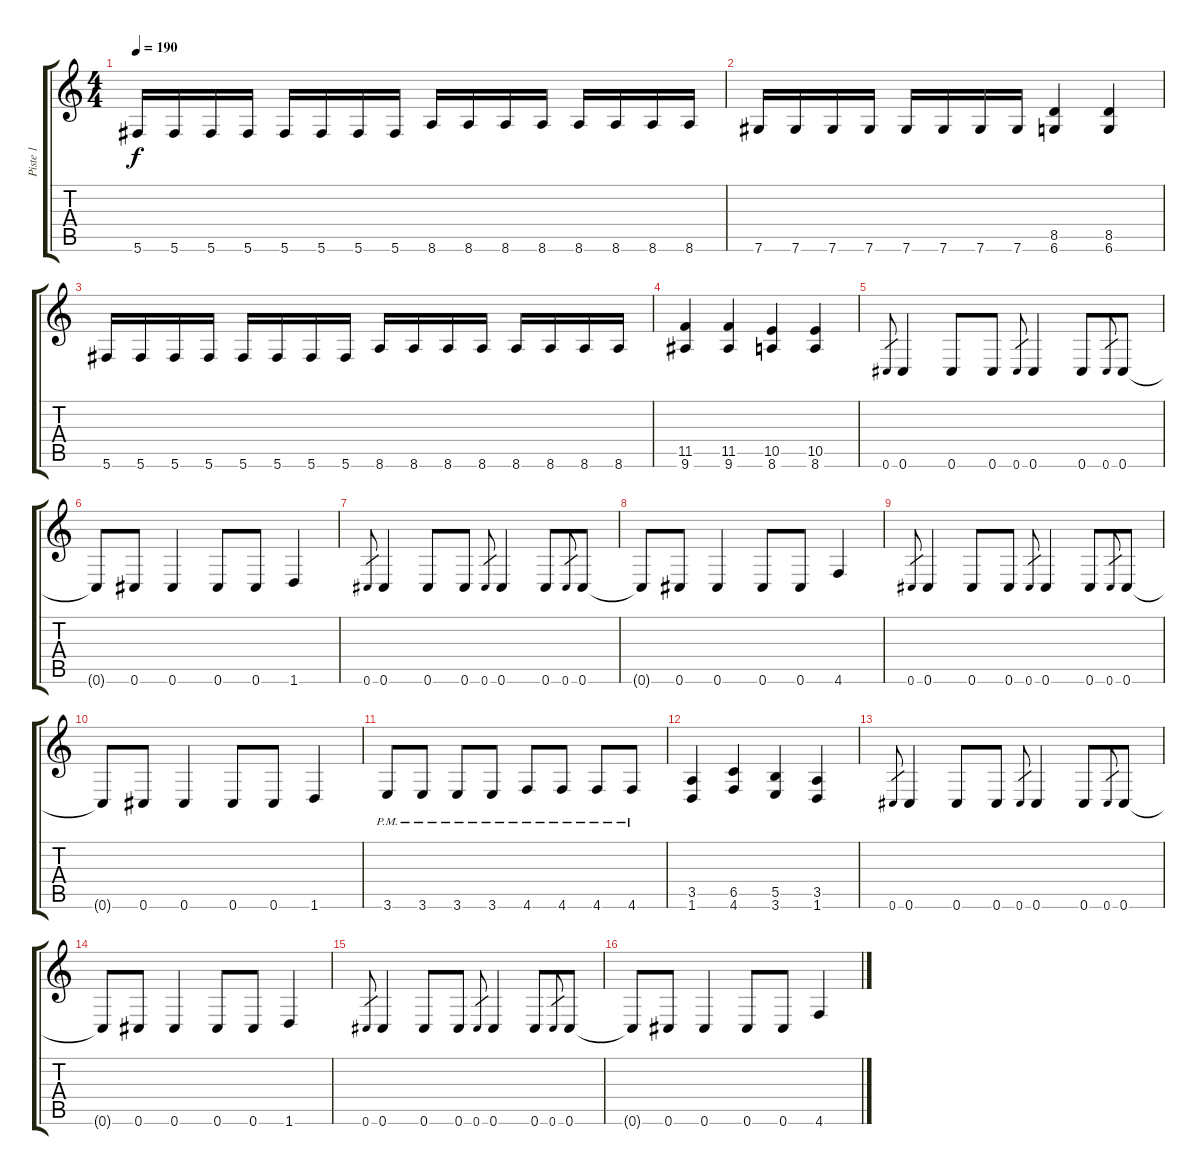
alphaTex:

\track ("Piste 1" "Piste 1") {instrument distortionguitar}
\staff {score tabs}
\tuning (Db4 Ab3 E3 B2 Gb2 Db2) {hide}
\ts (4 4)
\tempo 190
\clef g2
\ks c
5.6.16{dy f} 5.6.16 5.6.16 5.6.16 5.6.16 5.6.16 5.6.16 5.6.16 8.6.16 8.6.16 8.6.16 8.6.16 8.6.16 8.6.16 8.6.16 8.6.16 |
7.6.16 7.6.16 7.6.16 7.6.16 7.6.16 7.6.16 7.6.16 7.6.16 (8.5 6.6).4 (8.5 6.6).4 |
5.6.16 5.6.16 5.6.16 5.6.16 5.6.16 5.6.16 5.6.16 5.6.16 8.6.16 8.6.16 8.6.16 8.6.16 8.6.16 8.6.16 8.6.16 8.6.16 |
(11.5 9.6).4 (11.5 9.6).4 (10.5 8.6).4 (10.5 8.6).4 |
0.6.8{gr} 0.6.4 0.6.8 0.6.8 0.6.8{gr} 0.6.4 0.6.8 0.6.8{gr} 0.6.8 |
0.6{t}.8 0.6.8 0.6.4 0.6.8 0.6.8 1.6.4 |
0.6.8{gr} 0.6.4 0.6.8 0.6.8 0.6.8{gr} 0.6.4 0.6.8 0.6.8{gr} 0.6.8 |
0.6{t}.8 0.6.8 0.6.4 0.6.8 0.6.8 4.6.4 |
0.6.8{gr} 0.6.4 0.6.8 0.6.8 0.6.8{gr} 0.6.4 0.6.8 0.6.8{gr} 0.6.8 |
0.6{t}.8 0.6.8 0.6.4 0.6.8 0.6.8 1.6.4 |
3.6{pm}.8 3.6{pm}.8 3.6{pm}.8 3.6{pm}.8 4.6{pm}.8 4.6{pm}.8 4.6{pm}.8 4.6{pm}.8 |
(3.5 1.6).4 (6.5 4.6).4 (5.5 3.6).4 (3.5 1.6).4 |
0.6.8{gr} 0.6.4 0.6.8 0.6.8 0.6.8{gr} 0.6.4 0.6.8 0.6.8{gr} 0.6.8 |
0.6{t}.8 0.6.8 0.6.4 0.6.8 0.6.8 1.6.4 |
0.6.8{gr} 0.6.4 0.6.8 0.6.8 0.6.8{gr} 0.6.4 0.6.8 0.6.8{gr} 0.6.8 |
0.6{t}.8 0.6.8 0.6.4 0.6.8 0.6.8 4.6.4
